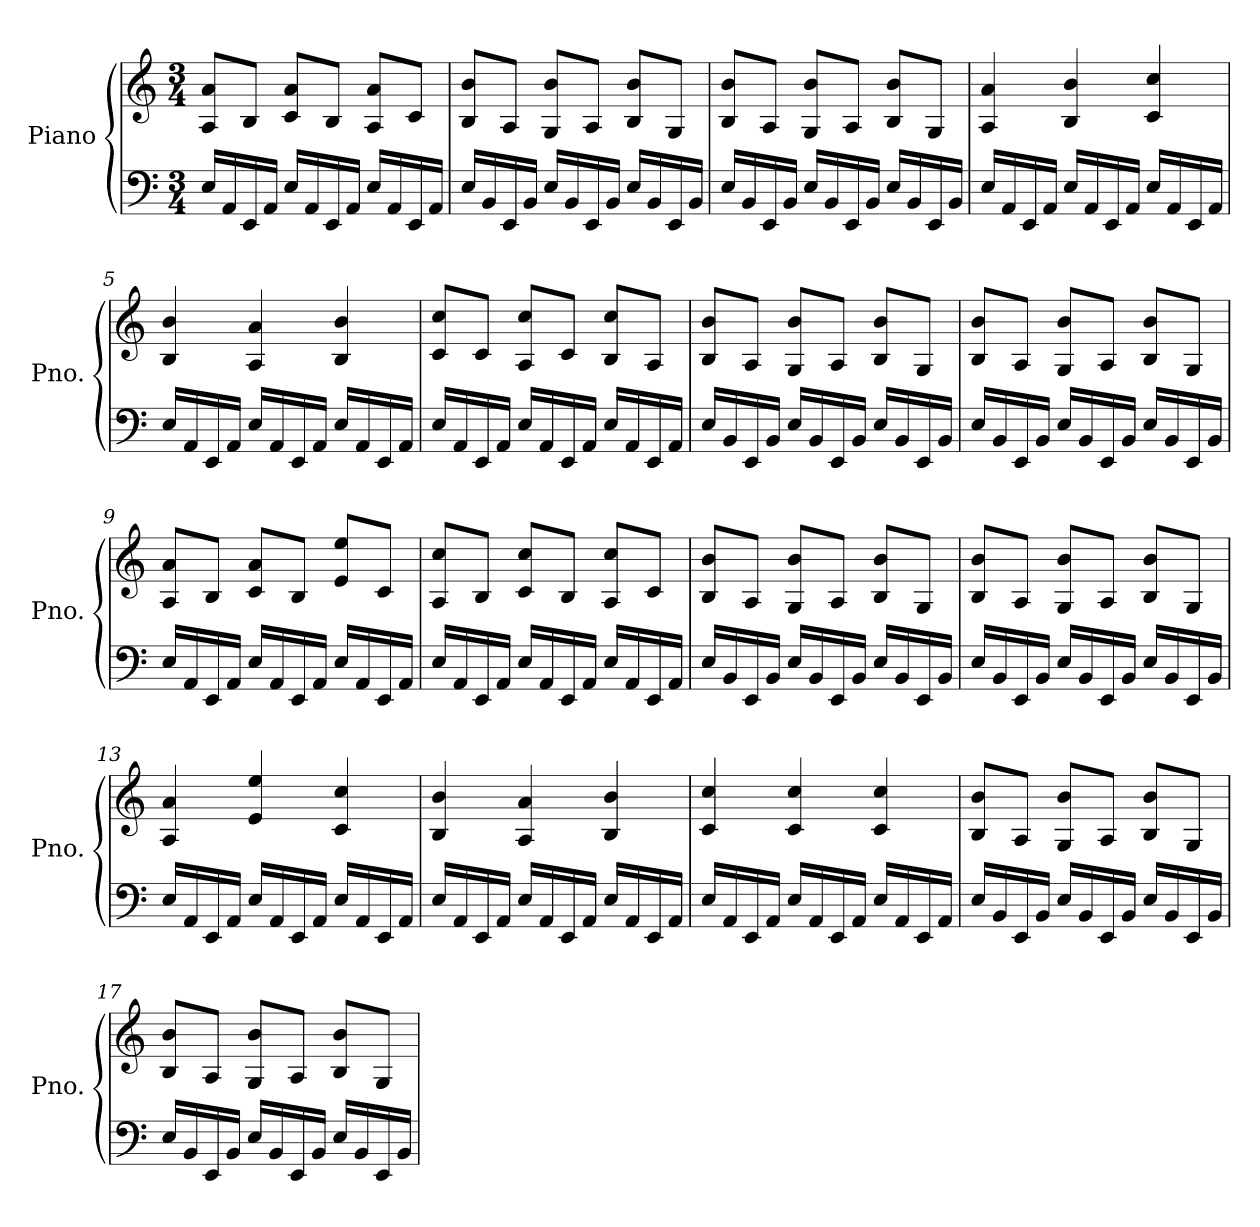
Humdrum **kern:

**kern	**kern
*part1	*part1
*staff2	*staff1
*I"Piano	*
*I'Pno.	*
*clefF4	*clefG2
*k[]	*k[]
*M3/4	*M3/4
*MM60	*MM60
=1	=1
16E/LL	8A/ 8a/L
16AA/	.
16EE/	8B/J
16AA/JJ	.
16E/LL	8c/ 8a/L
16AA/	.
16EE/	8B/J
16AA/JJ	.
16E/LL	8A/ 8a/L
16AA/	.
16EE/	8c/J
16AA/JJ	.
=2	=2
16E/LL	8B/ 8b/L
16BB/	.
16EE/	8A/J
16BB/JJ	.
16E/LL	8G/ 8b/L
16BB/	.
16EE/	8A/J
16BB/JJ	.
16E/LL	8B/ 8b/L
16BB/	.
16EE/	8G/J
16BB/JJ	.
=3	=3
16E/LL	8B/ 8b/L
16BB/	.
16EE/	8A/J
16BB/JJ	.
16E/LL	8G/ 8b/L
16BB/	.
16EE/	8A/J
16BB/JJ	.
16E/LL	8B/ 8b/L
16BB/	.
16EE/	8G/J
16BB/JJ	.
!!LO:LB:g=z
=4	=4
16E/LL	4A/ 4a/
16AA/	.
16EE/	.
16AA/JJ	.
16E/LL	4B/ 4b/
16AA/	.
16EE/	.
16AA/JJ	.
16E/LL	4c/ 4cc/
16AA/	.
16EE/	.
16AA/JJ	.
=5	=5
16E/LL	4B/ 4b/
16AA/	.
16EE/	.
16AA/JJ	.
16E/LL	4A/ 4a/
16AA/	.
16EE/	.
16AA/JJ	.
16E/LL	4B/ 4b/
16AA/	.
16EE/	.
16AA/JJ	.
=6	=6
16E/LL	8c/ 8cc/L
16AA/	.
16EE/	8c/J
16AA/JJ	.
16E/LL	8A/ 8cc/L
16AA/	.
16EE/	8c/J
16AA/JJ	.
16E/LL	8B/ 8cc/L
16AA/	.
16EE/	8A/J
16AA/JJ	.
=7	=7
16E/LL	8B/ 8b/L
16BB/	.
16EE/	8A/J
16BB/JJ	.
16E/LL	8G/ 8b/L
16BB/	.
16EE/	8A/J
16BB/JJ	.
16E/LL	8B/ 8b/L
16BB/	.
16EE/	8G/J
16BB/JJ	.
!!LO:LB:g=z
=8	=8
16E/LL	8B/ 8b/L
16BB/	.
16EE/	8A/J
16BB/JJ	.
16E/LL	8G/ 8b/L
16BB/	.
16EE/	8A/J
16BB/JJ	.
16E/LL	8B/ 8b/L
16BB/	.
16EE/	8G/J
16BB/JJ	.
=9	=9
16E/LL	8A/ 8a/L
16AA/	.
16EE/	8B/J
16AA/JJ	.
16E/LL	8c/ 8a/L
16AA/	.
16EE/	8B/J
16AA/JJ	.
16E/LL	8e/ 8ee/L
16AA/	.
16EE/	8c/J
16AA/JJ	.
=10	=10
16E/LL	8A/ 8cc/L
16AA/	.
16EE/	8B/J
16AA/JJ	.
16E/LL	8c/ 8cc/L
16AA/	.
16EE/	8B/J
16AA/JJ	.
16E/LL	8A/ 8cc/L
16AA/	.
16EE/	8c/J
16AA/JJ	.
=11	=11
16E/LL	8B/ 8b/L
16BB/	.
16EE/	8A/J
16BB/JJ	.
16E/LL	8G/ 8b/L
16BB/	.
16EE/	8A/J
16BB/JJ	.
16E/LL	8B/ 8b/L
16BB/	.
16EE/	8G/J
16BB/JJ	.
!!LO:LB:g=z
=12	=12
16E/LL	8B/ 8b/L
16BB/	.
16EE/	8A/J
16BB/JJ	.
16E/LL	8G/ 8b/L
16BB/	.
16EE/	8A/J
16BB/JJ	.
16E/LL	8B/ 8b/L
16BB/	.
16EE/	8G/J
16BB/JJ	.
=13	=13
16E/LL	4A/ 4a/
16AA/	.
16EE/	.
16AA/JJ	.
16E/LL	4e/ 4ee/
16AA/	.
16EE/	.
16AA/JJ	.
16E/LL	4c/ 4cc/
16AA/	.
16EE/	.
16AA/JJ	.
=14	=14
16E/LL	4B/ 4b/
16AA/	.
16EE/	.
16AA/JJ	.
16E/LL	4A/ 4a/
16AA/	.
16EE/	.
16AA/JJ	.
16E/LL	4B/ 4b/
16AA/	.
16EE/	.
16AA/JJ	.
=15	=15
16E/LL	4c/ 4cc/
16AA/	.
16EE/	.
16AA/JJ	.
16E/LL	4c/ 4cc/
16AA/	.
16EE/	.
16AA/JJ	.
16E/LL	4c/ 4cc/
16AA/	.
16EE/	.
16AA/JJ	.
!!LO:LB:g=z
=16	=16
16E/LL	8B/ 8b/L
16BB/	.
16EE/	8A/J
16BB/JJ	.
16E/LL	8G/ 8b/L
16BB/	.
16EE/	8A/J
16BB/JJ	.
16E/LL	8B/ 8b/L
16BB/	.
16EE/	8G/J
16BB/JJ	.
=17	=17
16E/LL	8B/ 8b/L
16BB/	.
16EE/	8A/J
16BB/JJ	.
16E/LL	8G/ 8b/L
16BB/	.
16EE/	8A/J
16BB/JJ	.
16E/LL	8B/ 8b/L
16BB/	.
16EE/	8G/J
16BB/JJ	.
=	=
*-	*-
